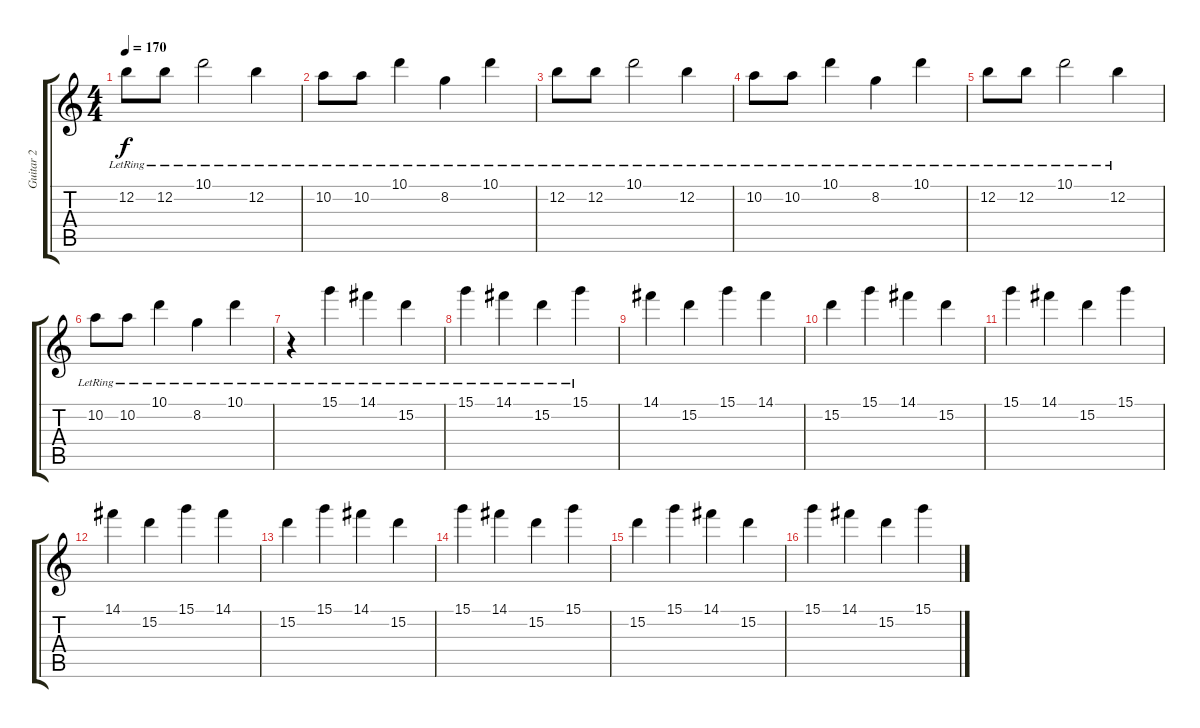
\track ("Guitar 2" "Guitar 2") {instrument overdrivenguitar}
\staff {score tabs}
\tuning (E4 B3 G3 D3 A2 E2) {hide}
\ts (4 4)
\tempo 170
\clef g2
\ks c
12.2{lr}.8{dy f} 12.2{lr}.8 10.1{lr}.2 12.2{lr}.4 |
10.2{lr}.8 10.2{lr}.8 10.1{lr}.4 8.2{lr}.4 10.1{lr}.4 |
12.2{lr}.8 12.2{lr}.8 10.1{lr}.2 12.2{lr}.4 |
10.2{lr}.8 10.2{lr}.8 10.1{lr}.4 8.2{lr}.4 10.1{lr}.4 |
12.2{lr}.8 12.2{lr}.8 10.1{lr}.2 12.2{lr}.4 |
10.2{lr}.8 10.2{lr}.8 10.1{lr}.4 8.2{lr}.4 10.1{lr}.4 |
r.4 15.1{lr}.4 14.1{lr}.4 15.2{lr}.4 |
15.1{lr}.4 14.1{lr}.4 15.2{lr}.4 15.1{lr}.4 |
14.1.4 15.2.4 15.1.4 14.1.4 |
15.2.4 15.1.4 14.1.4 15.2.4 |
15.1.4 14.1.4 15.2.4 15.1.4 |
14.1.4 15.2.4 15.1.4 14.1.4 |
15.2.4 15.1.4 14.1.4 15.2.4 |
15.1.4 14.1.4 15.2.4 15.1.4 |
15.2.4 15.1.4 14.1.4 15.2.4 |
15.1.4 14.1.4 15.2.4 15.1.4
